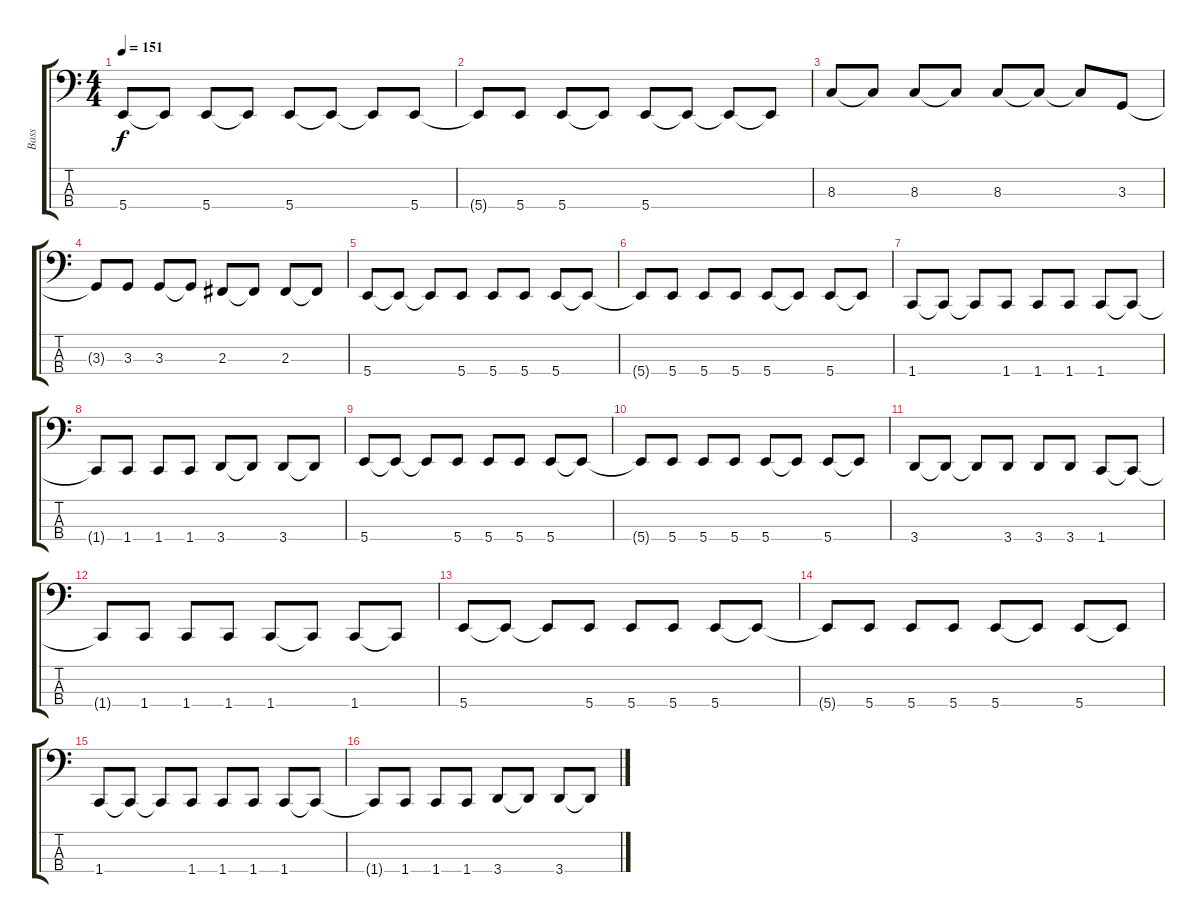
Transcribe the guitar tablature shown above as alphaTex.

\track ("Bass" "Bass") {instrument electricbasspick}
\staff {score tabs}
\tuning (D2 A1 E1 B0) {hide}
\ts (4 4)
\tempo 151
\clef f4
\ks c
5.4.8{dy f} 5.4{t}.8 5.4.8 5.4{t}.8 5.4.8 5.4{t}.8 5.4{t}.8 5.4.8 |
5.4{t}.8 5.4.8 5.4.8 5.4{t}.8 5.4.8 5.4{t}.8 5.4{t}.8 5.4{t}.8 |
8.3.8 8.3{t}.8 8.3.8 8.3{t}.8 8.3.8 8.3{t}.8 8.3{t}.8 3.3.8 |
3.3{t}.8 3.3.8 3.3.8 3.3{t}.8 2.3.8 2.3{t}.8 2.3.8 2.3{t}.8 |
5.4.8 5.4{t}.8 5.4{t}.8 5.4.8 5.4.8 5.4.8 5.4.8 5.4{t}.8 |
5.4{t}.8 5.4.8 5.4.8 5.4.8 5.4.8 5.4{t}.8 5.4.8 5.4{t}.8 |
1.4.8 1.4{t}.8 1.4{t}.8 1.4.8 1.4.8 1.4.8 1.4.8 1.4{t}.8 |
1.4{t}.8 1.4.8 1.4.8 1.4.8 3.4.8 3.4{t}.8 3.4.8 3.4{t}.8 |
5.4.8 5.4{t}.8 5.4{t}.8 5.4.8 5.4.8 5.4.8 5.4.8 5.4{t}.8 |
5.4{t}.8 5.4.8 5.4.8 5.4.8 5.4.8 5.4{t}.8 5.4.8 5.4{t}.8 |
3.4.8 3.4{t}.8 3.4{t}.8 3.4.8 3.4.8 3.4.8 1.4.8 1.4{t}.8 |
1.4{t}.8 1.4.8 1.4.8 1.4.8 1.4.8 1.4{t}.8 1.4.8 1.4{t}.8 |
5.4.8 5.4{t}.8 5.4{t}.8 5.4.8 5.4.8 5.4.8 5.4.8 5.4{t}.8 |
5.4{t}.8 5.4.8 5.4.8 5.4.8 5.4.8 5.4{t}.8 5.4.8 5.4{t}.8 |
1.4.8 1.4{t}.8 1.4{t}.8 1.4.8 1.4.8 1.4.8 1.4.8 1.4{t}.8 |
1.4{t}.8 1.4.8 1.4.8 1.4.8 3.4.8 3.4{t}.8 3.4.8 3.4{t}.8
